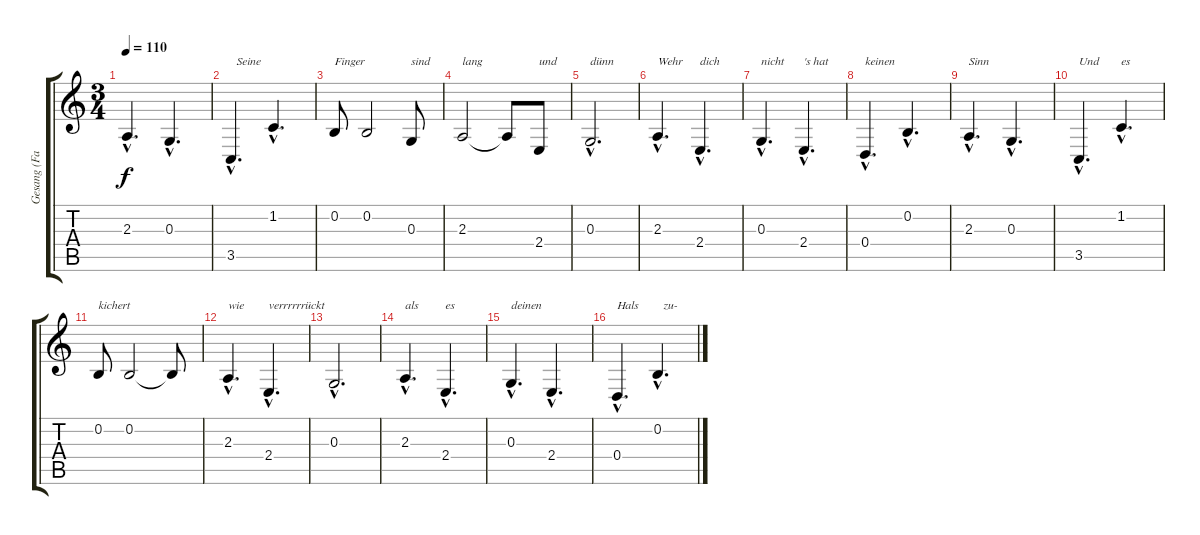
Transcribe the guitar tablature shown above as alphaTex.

\track ("Gesang (Farin)" "Gesang (Fa") {instrument viola}
\staff {score tabs}
\tuning (E4 B3 G3 D3 A2 E2) {hide}
\ts (3 4)
\tempo 110
\clef g2
\ks c
2.3{hac}.4{d dy f} 0.3{hac}.4{d} |
3.5{hac}.4{d txt "  Seine"} 1.2{hac}.4{d} |
0.2.8{txt "Finger"} 0.2.2 0.3.8{txt "sind"} |
2.3.2{txt "lang"} 2.3{t}.8 2.4.8{txt "und"} |
0.3{hac}.2{d txt "dünn"} |
2.3{hac}.4{d txt "Wehr"} 2.4{hac}.4{d txt "dich"} |
0.3{hac}.4{d txt "nicht"} 2.4{hac}.4{d txt "'s hat"} |
0.4{hac}.4{d txt "keinen"} 0.2{hac}.4{d} |
2.3{hac}.4{d txt "Sinn"} 0.3{hac}.4{d} |
3.5{hac}.4{d txt "Und"} 1.2{hac}.4{d txt "es"} |
0.2.8{txt "kichert"} 0.2.2 0.2{t}.8 |
2.3{hac}.4{d txt "wie"} 2.4{hac}.4{d txt "verrrrrrückt"} |
0.3{hac}.2{d} |
2.3{hac}.4{d txt "als"} 2.4{hac}.4{d txt "es"} |
0.3{hac}.4{d txt "deinen"} 2.4{hac}.4{d} |
0.4{hac}.4{d txt "Hals"} 0.2{hac}.4{d txt "  zu-"}
